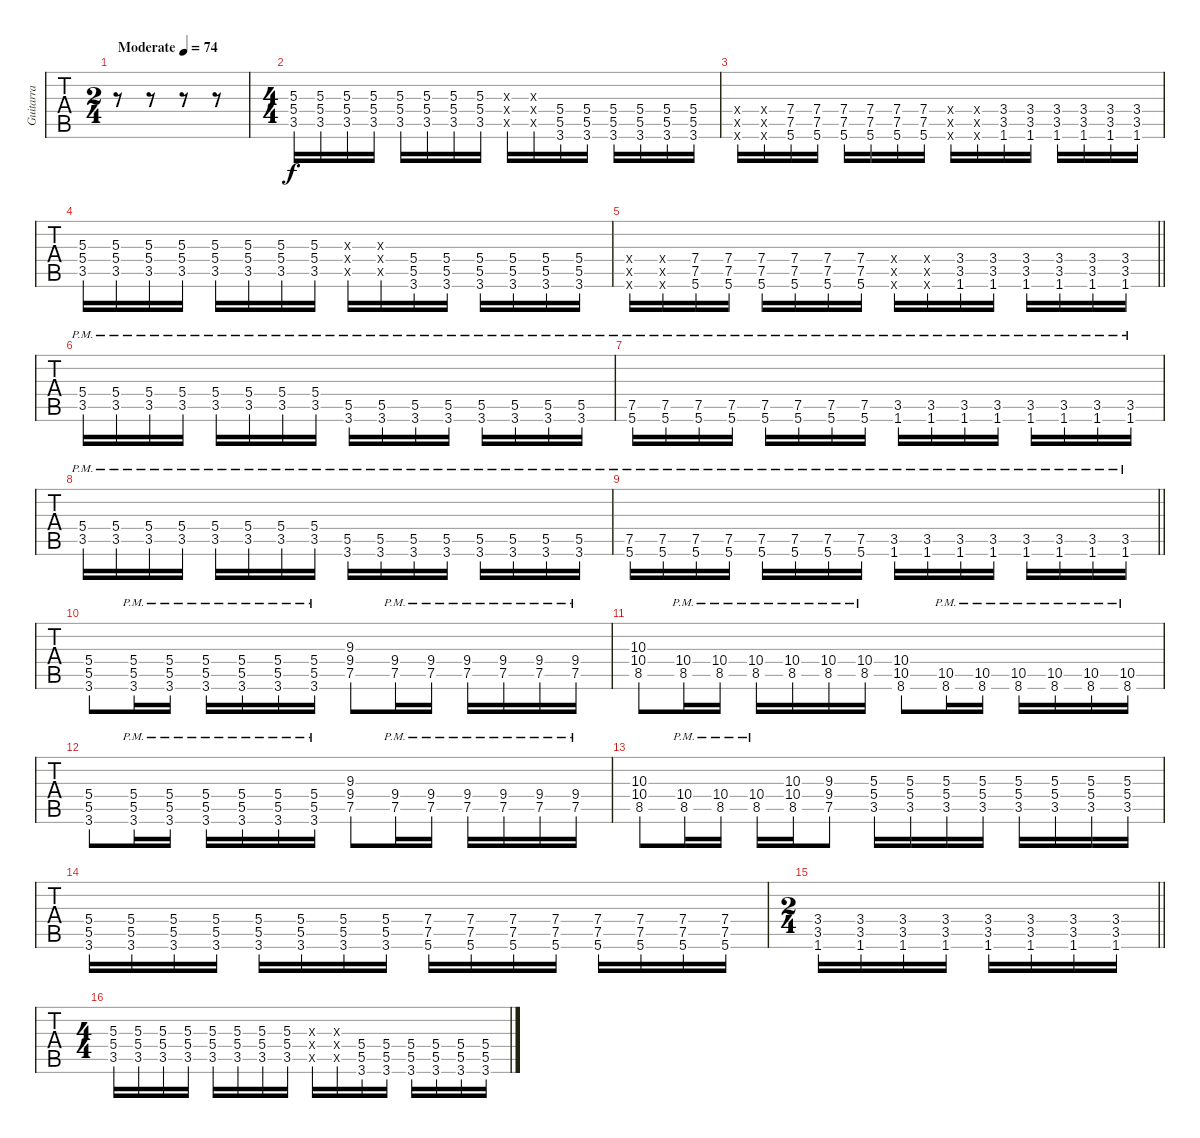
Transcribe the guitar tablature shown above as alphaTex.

\track ("Guitarra" "Guitarra") {instrument distortionguitar}
\staff {tabs}
\tuning (E4 B3 G3 D3 A2 E2) {hide}
\ts (2 4)
\tempo (74 "Moderate")
\clef g2
\ks c
r.8{dy f instrument distortionguitar} r.8 r.8 r.8 |
\ts (4 4)
(5.3 5.4 3.5).16 (5.3 5.4 3.5).16 (5.3 5.4 3.5).16 (5.3 5.4 3.5).16 (5.3 5.4 3.5).16 (5.3 5.4 3.5).16 (5.3 5.4 3.5).16 (5.3 5.4 3.5).16 (0.3{x} 0.4{x} 0.5{x}).16 (0.3{x} 0.4{x} 0.5{x}).16 (5.4 5.5 3.6).16 (5.4 5.5 3.6).16 (5.4 5.5 3.6).16 (5.4 5.5 3.6).16 (5.4 5.5 3.6).16 (5.4 5.5 3.6).16 |
(0.4{x} 0.5{x} 0.6{x}).16 (0.4{x} 0.5{x} 0.6{x}).16 (7.4 7.5 5.6).16 (7.4 7.5 5.6).16 (7.4 7.5 5.6).16 (7.4 7.5 5.6).16 (7.4 7.5 5.6).16 (7.4 7.5 5.6).16 (0.4{x} 0.5{x} 0.6{x}).16 (0.4{x} 0.5{x} 0.6{x}).16 (3.4 3.5 1.6).16 (3.4 3.5 1.6).16 (3.4 3.5 1.6).16 (3.4 3.5 1.6).16 (3.4 3.5 1.6).16 (3.4 3.5 1.6).16 |
(5.3 5.4 3.5).16 (5.3 5.4 3.5).16 (5.3 5.4 3.5).16 (5.3 5.4 3.5).16 (5.3 5.4 3.5).16 (5.3 5.4 3.5).16 (5.3 5.4 3.5).16 (5.3 5.4 3.5).16 (0.3{x} 0.4{x} 0.5{x}).16 (0.3{x} 0.4{x} 0.5{x}).16 (5.4 5.5 3.6).16 (5.4 5.5 3.6).16 (5.4 5.5 3.6).16 (5.4 5.5 3.6).16 (5.4 5.5 3.6).16 (5.4 5.5 3.6).16 |
\barLineRight lightlight
(0.4{x} 0.5{x} 0.6{x}).16 (0.4{x} 0.5{x} 0.6{x}).16 (7.4 7.5 5.6).16 (7.4 7.5 5.6).16 (7.4 7.5 5.6).16 (7.4 7.5 5.6).16 (7.4 7.5 5.6).16 (7.4 7.5 5.6).16 (0.4{x} 0.5{x} 0.6{x}).16 (0.4{x} 0.5{x} 0.6{x}).16 (3.4 3.5 1.6).16 (3.4 3.5 1.6).16 (3.4 3.5 1.6).16 (3.4 3.5 1.6).16 (3.4 3.5 1.6).16 (3.4 3.5 1.6).16 |
(5.4{pm} 3.5{pm}).16 (5.4{pm} 3.5{pm}).16 (5.4{pm} 3.5{pm}).16 (5.4{pm} 3.5{pm}).16 (5.4{pm} 3.5{pm}).16 (5.4{pm} 3.5{pm}).16 (5.4{pm} 3.5{pm}).16 (5.4{pm} 3.5{pm}).16 (5.5{pm} 3.6{pm}).16 (5.5{pm} 3.6{pm}).16 (5.5{pm} 3.6{pm}).16 (5.5{pm} 3.6{pm}).16 (5.5{pm} 3.6{pm}).16 (5.5{pm} 3.6{pm}).16 (5.5{pm} 3.6{pm}).16 (5.5{pm} 3.6{pm}).16 |
(7.5{pm} 5.6{pm}).16 (7.5{pm} 5.6{pm}).16 (7.5{pm} 5.6{pm}).16 (7.5{pm} 5.6{pm}).16 (7.5{pm} 5.6{pm}).16 (7.5{pm} 5.6{pm}).16 (7.5{pm} 5.6{pm}).16 (7.5{pm} 5.6{pm}).16 (3.5{pm} 1.6{pm}).16 (3.5{pm} 1.6{pm}).16 (3.5{pm} 1.6{pm}).16 (3.5{pm} 1.6{pm}).16 (3.5{pm} 1.6{pm}).16 (3.5{pm} 1.6{pm}).16 (3.5{pm} 1.6{pm}).16 (3.5{pm} 1.6{pm}).16 |
(5.4{pm} 3.5{pm}).16 (5.4{pm} 3.5{pm}).16 (5.4{pm} 3.5{pm}).16 (5.4{pm} 3.5{pm}).16 (5.4{pm} 3.5{pm}).16 (5.4{pm} 3.5{pm}).16 (5.4{pm} 3.5{pm}).16 (5.4{pm} 3.5{pm}).16 (5.5{pm} 3.6{pm}).16 (5.5{pm} 3.6{pm}).16 (5.5{pm} 3.6{pm}).16 (5.5{pm} 3.6{pm}).16 (5.5{pm} 3.6{pm}).16 (5.5{pm} 3.6{pm}).16 (5.5{pm} 3.6{pm}).16 (5.5{pm} 3.6{pm}).16 |
\barLineRight lightlight
(7.5{pm} 5.6{pm}).16 (7.5{pm} 5.6{pm}).16 (7.5{pm} 5.6{pm}).16 (7.5{pm} 5.6{pm}).16 (7.5{pm} 5.6{pm}).16 (7.5{pm} 5.6{pm}).16 (7.5{pm} 5.6{pm}).16 (7.5{pm} 5.6{pm}).16 (3.5{pm} 1.6{pm}).16 (3.5{pm} 1.6{pm}).16 (3.5{pm} 1.6{pm}).16 (3.5{pm} 1.6{pm}).16 (3.5{pm} 1.6{pm}).16 (3.5{pm} 1.6{pm}).16 (3.5{pm} 1.6{pm}).16 (3.5{pm} 1.6{pm}).16 |
(5.4 5.5 3.6).8 (5.4{pm} 5.5{pm} 3.6{pm}).16 (5.4{pm} 5.5{pm} 3.6{pm}).16 (5.4{pm} 5.5{pm} 3.6{pm}).16 (5.4{pm} 5.5{pm} 3.6{pm}).16 (5.4{pm} 5.5{pm} 3.6{pm}).16 (5.4{pm} 5.5{pm} 3.6{pm}).16 (9.3 9.4 7.5).8 (9.4{pm} 7.5{pm}).16 (9.4{pm} 7.5{pm}).16 (9.4{pm} 7.5{pm}).16 (9.4{pm} 7.5{pm}).16 (9.4{pm} 7.5{pm}).16 (9.4{pm} 7.5{pm}).16 |
(10.3 10.4 8.5).8 (10.4{pm} 8.5{pm}).16 (10.4{pm} 8.5{pm}).16 (10.4{pm} 8.5{pm}).16 (10.4{pm} 8.5{pm}).16 (10.4{pm} 8.5{pm}).16 (10.4{pm} 8.5{pm}).16 (10.4 10.5 8.6).8 (10.5{pm} 8.6{pm}).16 (10.5{pm} 8.6{pm}).16 (10.5{pm} 8.6{pm}).16 (10.5{pm} 8.6{pm}).16 (10.5{pm} 8.6{pm}).16 (10.5{pm} 8.6{pm}).16 |
(5.4 5.5 3.6).8 (5.4{pm} 5.5{pm} 3.6{pm}).16 (5.4{pm} 5.5{pm} 3.6{pm}).16 (5.4{pm} 5.5{pm} 3.6{pm}).16 (5.4{pm} 5.5{pm} 3.6{pm}).16 (5.4{pm} 5.5{pm} 3.6{pm}).16 (5.4{pm} 5.5{pm} 3.6{pm}).16 (9.3 9.4 7.5).8 (9.4{pm} 7.5{pm}).16 (9.4{pm} 7.5{pm}).16 (9.4{pm} 7.5{pm}).16 (9.4{pm} 7.5{pm}).16 (9.4{pm} 7.5{pm}).16 (9.4{pm} 7.5{pm}).16 |
(10.3 10.4 8.5).8 (10.4{pm} 8.5{pm}).16 (10.4{pm} 8.5{pm}).16 (10.4{pm} 8.5{pm}).16 (10.3 10.4 8.5).16 (9.3 9.4 7.5).8 (5.3 5.4 3.5).16 (5.3 5.4 3.5).16 (5.3 5.4 3.5).16 (5.3 5.4 3.5).16 (5.3 5.4 3.5).16 (5.3 5.4 3.5).16 (5.3 5.4 3.5).16 (5.3 5.4 3.5).16 |
(5.4 5.5 3.6).16 (5.4 5.5 3.6).16 (5.4 5.5 3.6).16 (5.4 5.5 3.6).16 (5.4 5.5 3.6).16 (5.4 5.5 3.6).16 (5.4 5.5 3.6).16 (5.4 5.5 3.6).16 (7.4 7.5 5.6).16 (7.4 7.5 5.6).16 (7.4 7.5 5.6).16 (7.4 7.5 5.6).16 (7.4 7.5 5.6).16 (7.4 7.5 5.6).16 (7.4 7.5 5.6).16 (7.4 7.5 5.6).16 |
\ts (2 4)
\barLineRight lightlight
(3.4 3.5 1.6).16 (3.4 3.5 1.6).16 (3.4 3.5 1.6).16 (3.4 3.5 1.6).16 (3.4 3.5 1.6).16 (3.4 3.5 1.6).16 (3.4 3.5 1.6).16 (3.4 3.5 1.6).16 |
\ts (4 4)
(5.3 5.4 3.5).16 (5.3 5.4 3.5).16 (5.3 5.4 3.5).16 (5.3 5.4 3.5).16 (5.3 5.4 3.5).16 (5.3 5.4 3.5).16 (5.3 5.4 3.5).16 (5.3 5.4 3.5).16 (0.3{x} 0.4{x} 0.5{x}).16 (0.3{x} 0.4{x} 0.5{x}).16 (5.4 5.5 3.6).16 (5.4 5.5 3.6).16 (5.4 5.5 3.6).16 (5.4 5.5 3.6).16 (5.4 5.5 3.6).16 (5.4 5.5 3.6).16
